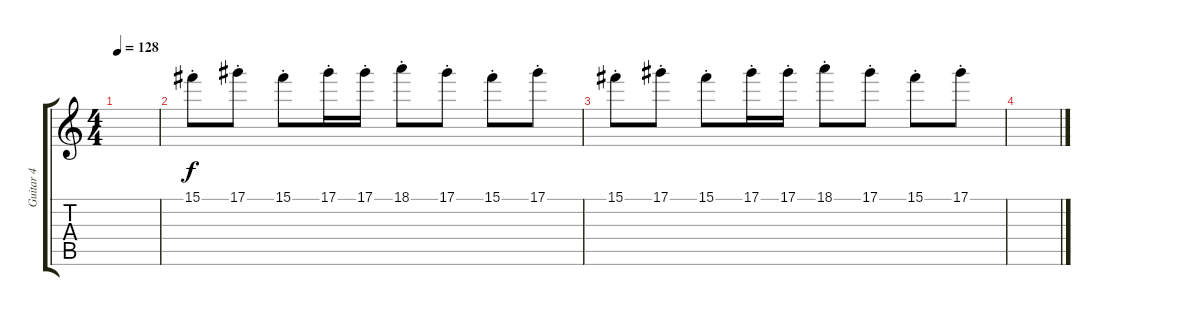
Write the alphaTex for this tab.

\track ("Guitar 4" "Guitar 4") {instrument distortionguitar}
\staff {score tabs}
\tuning (Eb4 Bb3 Gb3 Db3 Ab2 Eb2) {hide}
\ts (4 4)
\tempo 128
\clef g2
\ks c
|
15.1{st}.8{volume 14 balance 2 instrument stringensemble1} 17.1{st}.8 15.1{st}.8 17.1{st}.16 17.1{st}.16 18.1{st}.8 17.1{st}.8 15.1{st}.8 17.1{st}.8 |
15.1{st}.8{volume 16 balance 2 instrument stringensemble1} 17.1{st}.8 15.1{st}.8 17.1{st}.16 17.1{st}.16 18.1{st}.8 17.1{st}.8 15.1{st}.8 17.1{st}.8 |
\section ("" "")
